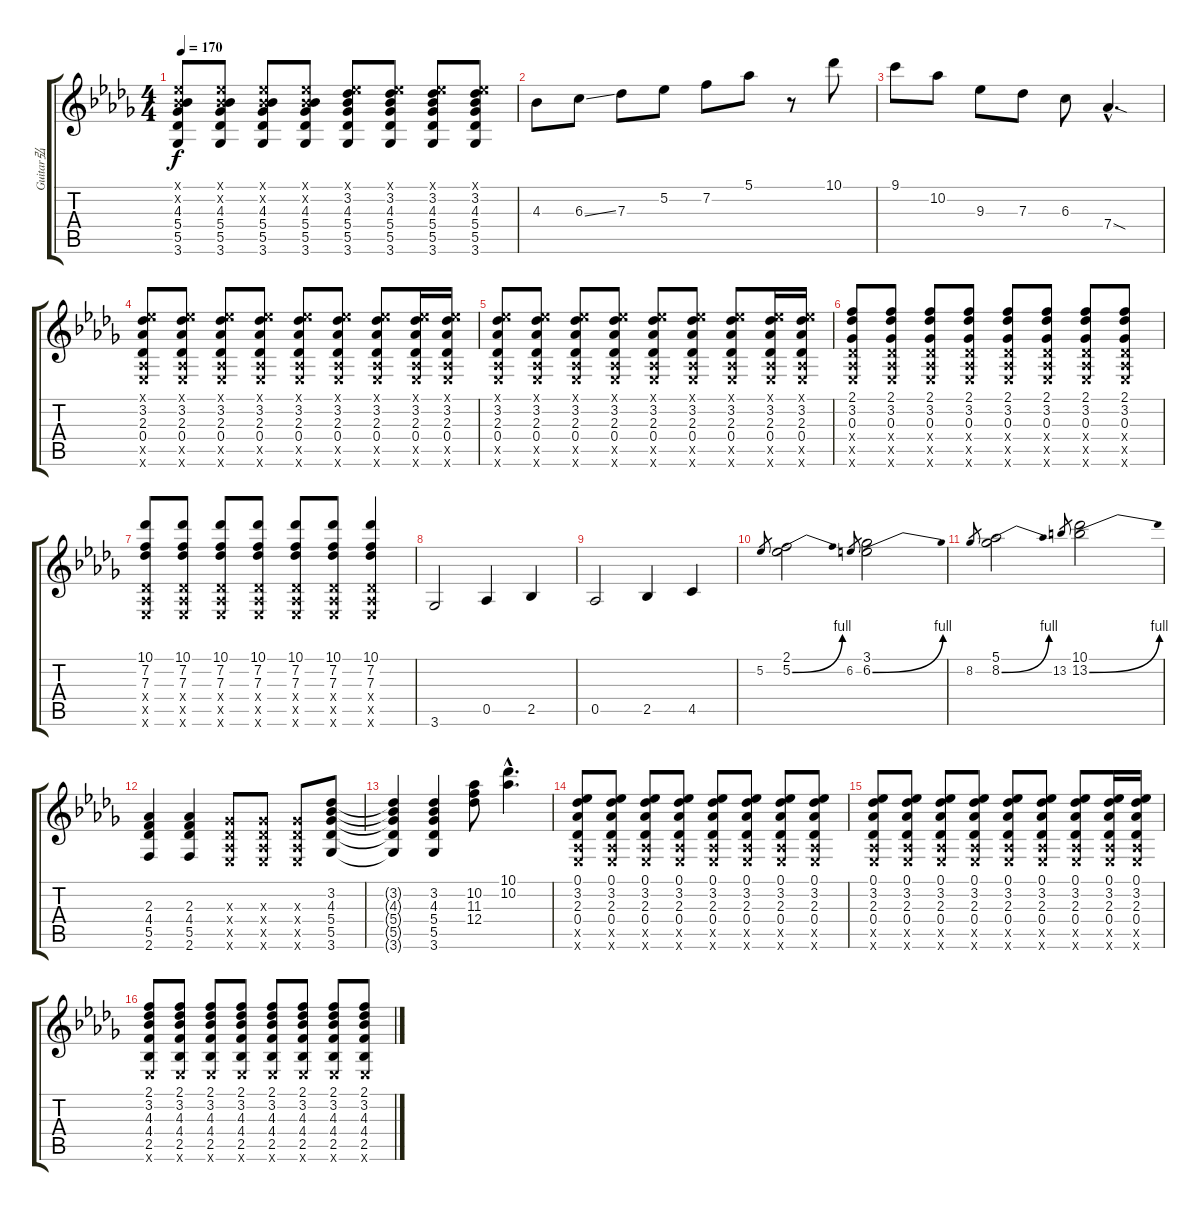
\track ("Guitar弘" "Guitar弘") {instrument distortionguitar}
\staff {score tabs}
\tuning (Eb4 Bb3 Gb3 Db3 Ab2 Eb2) {hide}
\ts (4 4)
\tempo 170
\clef g2
\ks db
(0.1{x} 0.2{x} 4.3 5.4 5.5 3.6).8{dy f} (0.1{x} 0.2{x} 4.3 5.4 5.5 3.6).8 (0.1{x} 0.2{x} 4.3 5.4 5.5 3.6).8 (0.1{x} 0.2{x} 4.3 5.4 5.5 3.6).8 (0.1{x} 3.2 4.3 5.4 5.5 3.6).8 (0.1{x} 3.2 4.3 5.4 5.5 3.6).8 (0.1{x} 3.2 4.3 5.4 5.5 3.6).8 (0.1{x} 3.2 4.3 5.4 5.5 3.6).8 |
4.3.8 6.3{ss}.8 7.3.8 5.2.8 7.2.8 5.1.8 r.8 10.1.8 |
9.1.8 10.2.8 9.3.8 7.3.8 6.3.8 7.4{sod hac}.4{d} |
(0.1{x} 3.2 2.3 0.4 0.5{x} 0.6{x}).8 (0.1{x} 3.2 2.3 0.4 0.5{x} 0.6{x}).8 (0.1{x} 3.2 2.3 0.4 0.5{x} 0.6{x}).8 (0.1{x} 3.2 2.3 0.4 0.5{x} 0.6{x}).8 (0.1{x} 3.2 2.3 0.4 0.5{x} 0.6{x}).8 (0.1{x} 3.2 2.3 0.4 0.5{x} 0.6{x}).8 (0.1{x} 3.2 2.3 0.4 0.5{x} 0.6{x}).8 (0.1{x} 3.2 2.3 0.4 0.5{x} 0.6{x}).16 (0.1{x} 3.2 2.3 0.4 0.5{x} 0.6{x}).16 |
(0.1{x} 3.2 2.3 0.4 0.5{x} 0.6{x}).8 (0.1{x} 3.2 2.3 0.4 0.5{x} 0.6{x}).8 (0.1{x} 3.2 2.3 0.4 0.5{x} 0.6{x}).8 (0.1{x} 3.2 2.3 0.4 0.5{x} 0.6{x}).8 (0.1{x} 3.2 2.3 0.4 0.5{x} 0.6{x}).8 (0.1{x} 3.2 2.3 0.4 0.5{x} 0.6{x}).8 (0.1{x} 3.2 2.3 0.4 0.5{x} 0.6{x}).8 (0.1{x} 3.2 2.3 0.4 0.5{x} 0.6{x}).16 (0.1{x} 3.2 2.3 0.4 0.5{x} 0.6{x}).16 |
(2.1 3.2 0.3 0.4{x} 0.5{x} 0.6{x}).8 (2.1 3.2 0.3 0.4{x} 0.5{x} 0.6{x}).8 (2.1 3.2 0.3 0.4{x} 0.5{x} 0.6{x}).8 (2.1 3.2 0.3 0.4{x} 0.5{x} 0.6{x}).8 (2.1 3.2 0.3 0.4{x} 0.5{x} 0.6{x}).8 (2.1 3.2 0.3 0.4{x} 0.5{x} 0.6{x}).8 (2.1 3.2 0.3 0.4{x} 0.5{x} 0.6{x}).8 (2.1 3.2 0.3 0.4{x} 0.5{x} 0.6{x}).8 |
(10.1 7.2 7.3 0.4{x} 0.5{x} 0.6{x}).8 (10.1 7.2 7.3 0.4{x} 0.5{x} 0.6{x}).8 (10.1 7.2 7.3 0.4{x} 0.5{x} 0.6{x}).8 (10.1 7.2 7.3 0.4{x} 0.5{x} 0.6{x}).8 (10.1 7.2 7.3 0.4{x} 0.5{x} 0.6{x}).8 (10.1 7.2 7.3 0.4{x} 0.5{x} 0.6{x}).8 (10.1 7.2 7.3 0.4{x} 0.5{x} 0.6{x}).4 |
3.6.2 0.5.4 2.5.4 |
0.5.2 2.5.4 4.5.4 |
5.2.8{gr} (2.1 5.2{be (bend 0 0 60 4)}).2 6.2.8{gr} (3.1 6.2{be (bend 0 0 60 4)}).2 |
8.2.8{gr} (5.1 8.2{be (bend 0 0 60 4)}).2 13.2.8{gr} (10.1 13.2{be (bend 0 0 60 4)}).2 |
(2.3 4.4 5.5 2.6).4 (2.3 4.4 5.5 2.6).4 (0.3{x} 0.4{x} 0.5{x} 0.6{x}).8 (0.3{x} 0.4{x} 0.5{x} 0.6{x}).8 (0.3{x} 0.4{x} 0.5{x} 0.6{x}).8 (3.2 4.3 5.4 5.5 3.6).8 |
(3.2{t} 4.3{t} 5.4{t} 5.5{t} 3.6{t}).4 (3.2 4.3 5.4 5.5 3.6).4 (10.2 11.3 12.4).8 (10.1{hac} 10.2{hac}).4{d} |
(0.1 3.2 2.3 0.4 0.5{x} 0.6{x}).8 (0.1 3.2 2.3 0.4 0.5{x} 0.6{x}).8 (0.1 3.2 2.3 0.4 0.5{x} 0.6{x}).8 (0.1 3.2 2.3 0.4 0.5{x} 0.6{x}).8 (0.1 3.2 2.3 0.4 0.5{x} 0.6{x}).8 (0.1 3.2 2.3 0.4 0.5{x} 0.6{x}).8 (0.1 3.2 2.3 0.4 0.5{x} 0.6{x}).8 (0.1 3.2 2.3 0.4 0.5{x} 0.6{x}).8 |
(0.1 3.2 2.3 0.4 0.5{x} 0.6{x}).8 (0.1 3.2 2.3 0.4 0.5{x} 0.6{x}).8 (0.1 3.2 2.3 0.4 0.5{x} 0.6{x}).8 (0.1 3.2 2.3 0.4 0.5{x} 0.6{x}).8 (0.1 3.2 2.3 0.4 0.5{x} 0.6{x}).8 (0.1 3.2 2.3 0.4 0.5{x} 0.6{x}).8 (0.1 3.2 2.3 0.4 0.5{x} 0.6{x}).8 (0.1 3.2 2.3 0.4 0.5{x} 0.6{x}).16 (0.1 3.2 2.3 0.4 0.5{x} 0.6{x}).16 |
(2.1 3.2 4.3 4.4 2.5 0.6{x}).8 (2.1 3.2 4.3 4.4 2.5 0.6{x}).8 (2.1 3.2 4.3 4.4 2.5 0.6{x}).8 (2.1 3.2 4.3 4.4 2.5 0.6{x}).8 (2.1 3.2 4.3 4.4 2.5 0.6{x}).8 (2.1 3.2 4.3 4.4 2.5 0.6{x}).8 (2.1 3.2 4.3 4.4 2.5 0.6{x}).8 (2.1 3.2 4.3 4.4 2.5 0.6{x}).8
